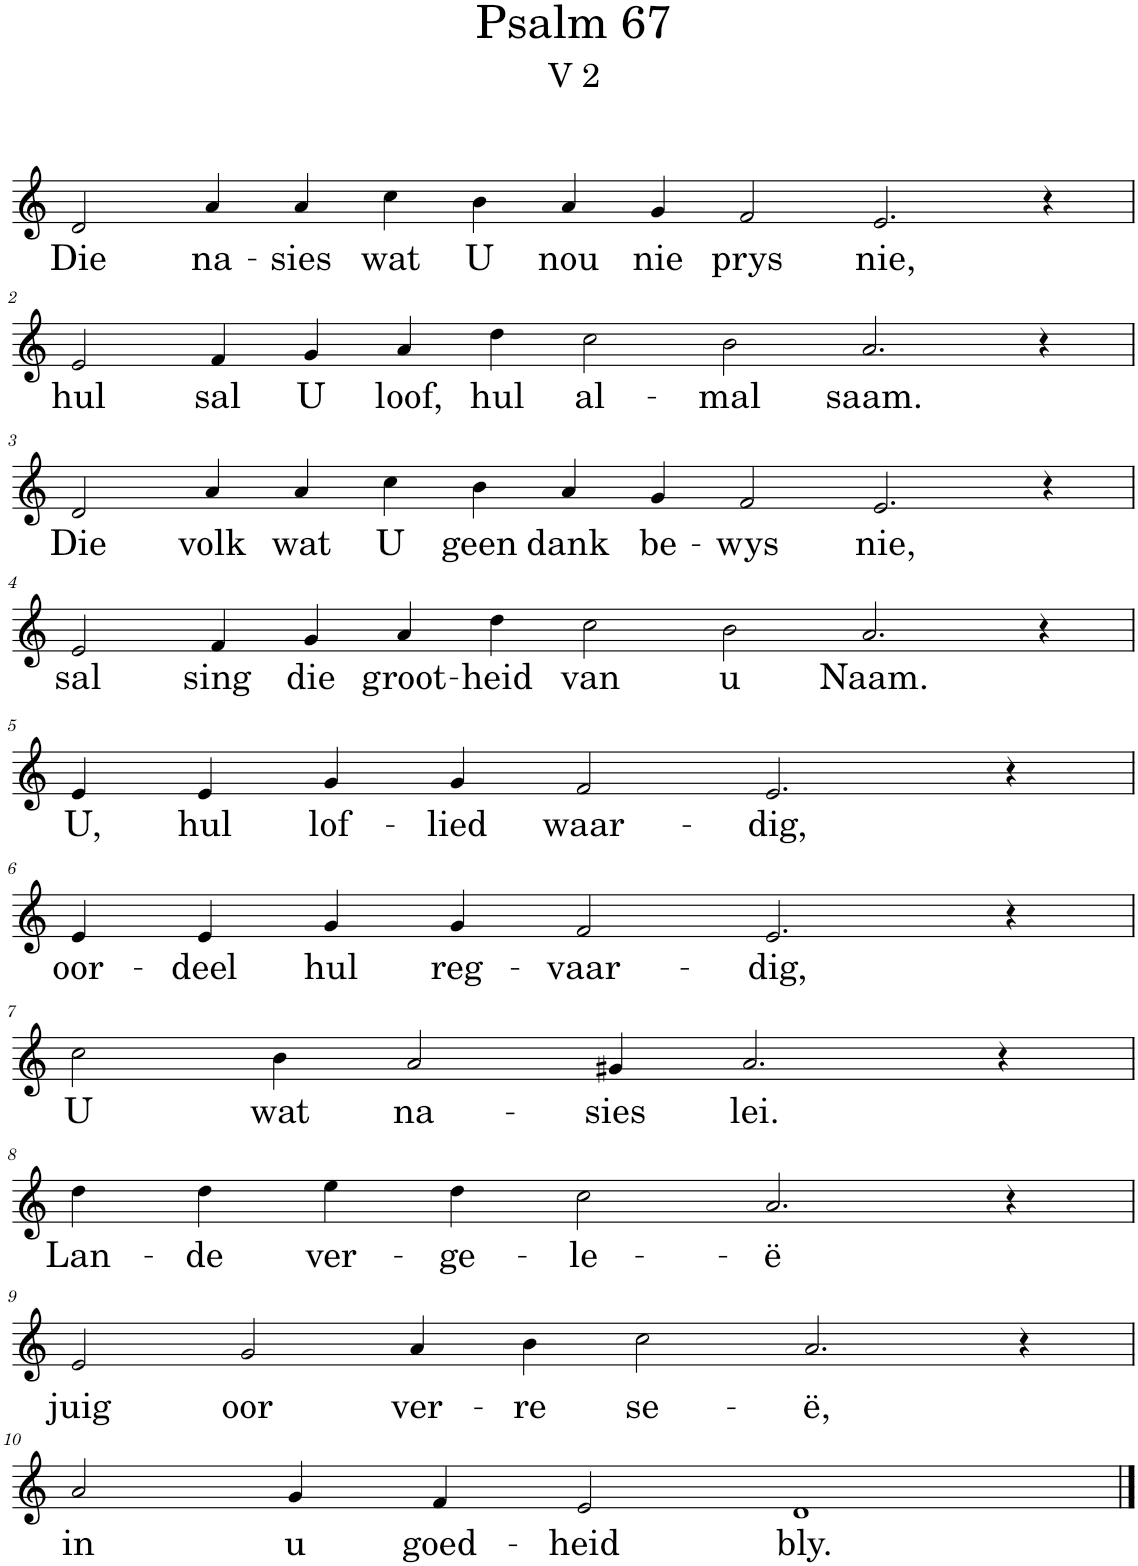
**kern	**text
*part1	*part1
*staff1	*staff1
*I"Pipe Organ	*
*I'Org.	*
*clefG2	*
*k[]	*
*M14/4	*
=1	=1
!	!LO:LY:b
2d/	Die
!	!LO:LY:b
4a/	na-
!	!LO:LY:b
4a/	-sies
!	!LO:LY:b
4cc\	wat
!	!LO:LY:b
4b\	U
!	!LO:LY:b
4a/	nou
!	!LO:LY:b
4g/	nie
!	!LO:LY:b
2f/	prys
!	!LO:LY:b
2.e/	nie,
4r	.
!!LO:LB:g=z
=2	=2
!	!LO:LY:b
2e/	hul
!	!LO:LY:b
4f/	sal
!	!LO:LY:b
4g/	U
!	!LO:LY:b
4a/	loof,
!	!LO:LY:b
4dd\	hul
!	!LO:LY:b
2cc\	al-
!	!LO:LY:b
2b\	-mal
!	!LO:LY:b
2.a/	saam.
4r	.
!!LO:LB:g=z
=3	=3
!	!LO:LY:b
2d/	Die
!	!LO:LY:b
4a/	volk
!	!LO:LY:b
4a/	wat
!	!LO:LY:b
4cc\	U
!	!LO:LY:b
4b\	geen
!	!LO:LY:b
4a/	dank
!	!LO:LY:b
4g/	be-
!	!LO:LY:b
2f/	-wys
!	!LO:LY:b
2.e/	nie,
4r	.
!!LO:LB:g=z
=4	=4
!	!LO:LY:b
2e/	sal
!	!LO:LY:b
4f/	sing
!	!LO:LY:b
4g/	die
!	!LO:LY:b
4a/	groot-
!	!LO:LY:b
4dd\	-heid
!	!LO:LY:b
2cc\	van
!	!LO:LY:b
2b\	u
!	!LO:LY:b
2.a/	Naam.
4r	.
!!LO:LB:g=z
=5	=5
*M10/4	*
!	!LO:LY:b
4e/	U,
!	!LO:LY:b
4e/	hul
!	!LO:LY:b
4g/	lof-
!	!LO:LY:b
4g/	-lied
!	!LO:LY:b
2f/	waar-
!	!LO:LY:b
2.e/	-dig,
4r	.
!!LO:LB:g=z
=6	=6
!	!LO:LY:b
4e/	oor-
!	!LO:LY:b
4e/	-deel
!	!LO:LY:b
4g/	hul
!	!LO:LY:b
4g/	reg-
!	!LO:LY:b
2f/	-vaar-
!	!LO:LY:b
2.e/	-dig,
4r	.
!!LO:LB:g=z
=7	=7
!	!LO:LY:b
2cc\	U
!	!LO:LY:b
4b\	wat
!	!LO:LY:b
2a/	na-
!	!LO:LY:b
4g#X/	-sies
!	!LO:LY:b
2.a/	lei.
4r	.
!!LO:LB:g=z
=8	=8
!	!LO:LY:b
4dd\	Lan-
!	!LO:LY:b
4dd\	-de
!	!LO:LY:b
4ee\	ver-
!	!LO:LY:b
4dd\	-ge-
!	!LO:LY:b
2cc\	-le-
!	!LO:LY:b
2.a/	-ë
4r	.
!!LO:LB:g=z
=9	=9
*M12/4	*
!	!LO:LY:b
2e/	juig
!	!LO:LY:b
2g/	oor
!	!LO:LY:b
4a/	ver-
!	!LO:LY:b
4b\	-re
!	!LO:LY:b
2cc\	se-
!	!LO:LY:b
2.a/	-ë,
4r	.
!!LO:LB:g=z
=10	=10
*M10/4	*
!	!LO:LY:b
2a/	in
!	!LO:LY:b
4g/	u
!	!LO:LY:b
4f/	goed-
!	!LO:LY:b
2e/	-heid
!	!LO:LY:b
1d	bly.
==	==
*-	*-
